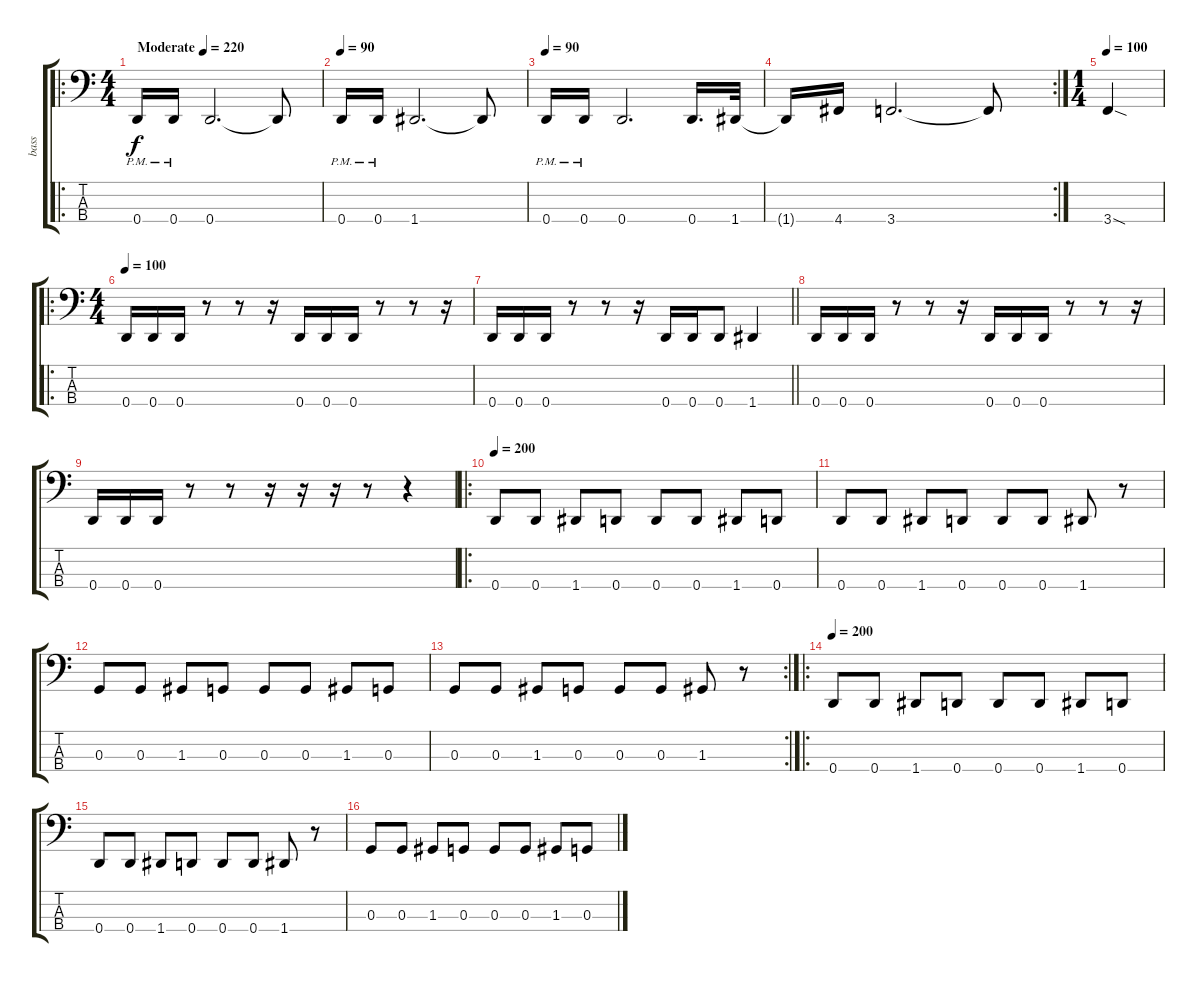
\track ("bass" "bass") {instrument electricbassfinger}
\staff {score tabs}
\tuning (F2 C2 G1 D1) {hide}
\ro
\ts (4 4)
\tempo (220 "Moderate")
\tempo 90
\tempo (220 "Moderate")
\clef f4
\ks c
0.4{pm}.16{dy f instrument electricbassfinger} 0.4{pm}.16 0.4.2{d} 0.4{t}.8 |
\tempo 90
0.4{pm}.16 0.4{pm}.16 1.4.2{d} 1.4{t}.8 |
\tempo 90
0.4{pm}.16 0.4{pm}.16 0.4.2{d} 0.4.16{d} 1.4.32 |
\rc 2
1.4{t}.16 4.4.16 3.4.2{d} 3.4{t}.8 |
\ts (1 4)
\tempo 100
3.4{sod}.4 |
\ro
\ts (4 4)
\tempo 100
0.4.16 0.4.16 0.4.16 r.8 r.8 r.16 0.4.16 0.4.16 0.4.16 r.8 r.8 r.16 |
\barLineRight lightlight
0.4.16 0.4.16 0.4.16 r.8 r.8 r.16 0.4.16 0.4.16 0.4.8 1.4.4 |
0.4.16 0.4.16 0.4.16 r.8 r.8 r.16 0.4.16 0.4.16 0.4.16 r.8 r.8 r.16 |
0.4.16 0.4.16 0.4.16 r.8 r.8 r.16 r.16 r.16 r.8 r.4 |
\ro
\tempo 200
0.4.8 0.4.8 1.4.8 0.4.8 0.4.8 0.4.8 1.4.8 0.4.8 |
0.4.8 0.4.8 1.4.8 0.4.8 0.4.8 0.4.8 1.4.8 r.8 |
0.3.8 0.3.8 1.3.8 0.3.8 0.3.8 0.3.8 1.3.8 0.3.8 |
\rc 2
0.3.8 0.3.8 1.3.8 0.3.8 0.3.8 0.3.8 1.3.8 r.8 |
\ro
\tempo 200
0.4.8 0.4.8 1.4.8 0.4.8 0.4.8 0.4.8 1.4.8 0.4.8 |
0.4.8 0.4.8 1.4.8 0.4.8 0.4.8 0.4.8 1.4.8 r.8 |
0.3.8 0.3.8 1.3.8 0.3.8 0.3.8 0.3.8 1.3.8 0.3.8
